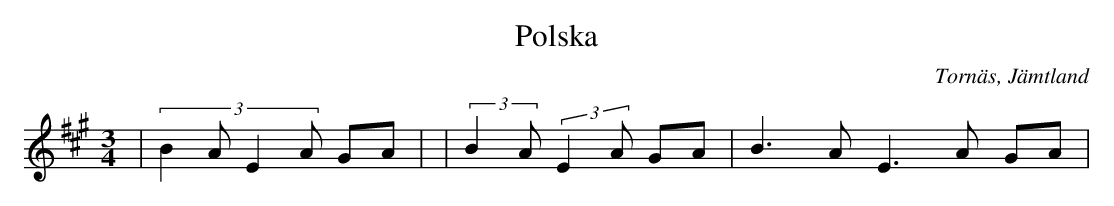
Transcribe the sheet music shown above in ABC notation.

X:1
T:Polska
O:Tornäs, Jämtland
M:3/4
L:1/8
K:A
|(3:2:4B2AE2A GA| |(3:2:2B2A(3:2:2E2A GA|B2>A2 E2>A2 GA|
